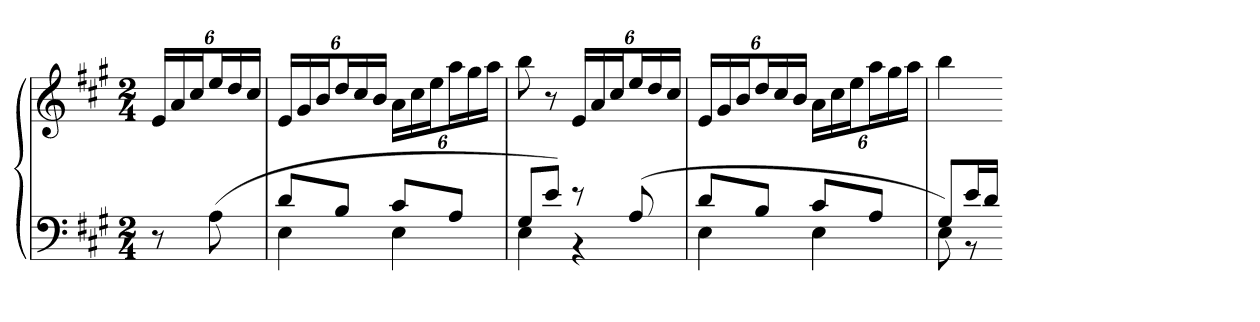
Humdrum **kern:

**kern	**kern
*part1	*part1
*staff2	*staff1
*clefF4	*clefG2
*k[f#c#g#]	*k[f#c#g#]
*A:	*A:
*M2/4	*M2/4
=	=
8r	24eLL
.	24a
.	24cc#J
(8A	24eeL
.	24dd
.	24cc#JJ
=	=
*^	*
8dL	4E	24eLL
.	.	24g#
.	.	24bJ
8BJ	.	24ddL
.	.	24cc#
.	.	24bJJ
8c#L	4E	24aLL
.	.	24cc#
.	.	24eeJ
8AJ	.	24aaL
.	.	24gg#
.	.	24aaJJ
=	=	=
8G#L	4E	8bb
8eJ)	.	8r
8r	4r	24eLL
.	.	24a
.	.	24cc#J
(8A	.	24eeL
.	.	24dd
.	.	24cc#JJ
=	=	=
8dL	4E	24eLL
.	.	24g#
.	.	24bJ
8BJ	.	24ddL
.	.	24cc#
.	.	24bJJ
8c#L	4E	24aLL
.	.	24cc#
.	.	24eeJ
8AJ	.	24aaL
.	.	24gg#
.	.	24aaJJ
=	=	=
8G#L)	8E	4bb
16eL	8r	.
16dJJ	.	.
*v	*v	*
=-	=-
*-	*-
